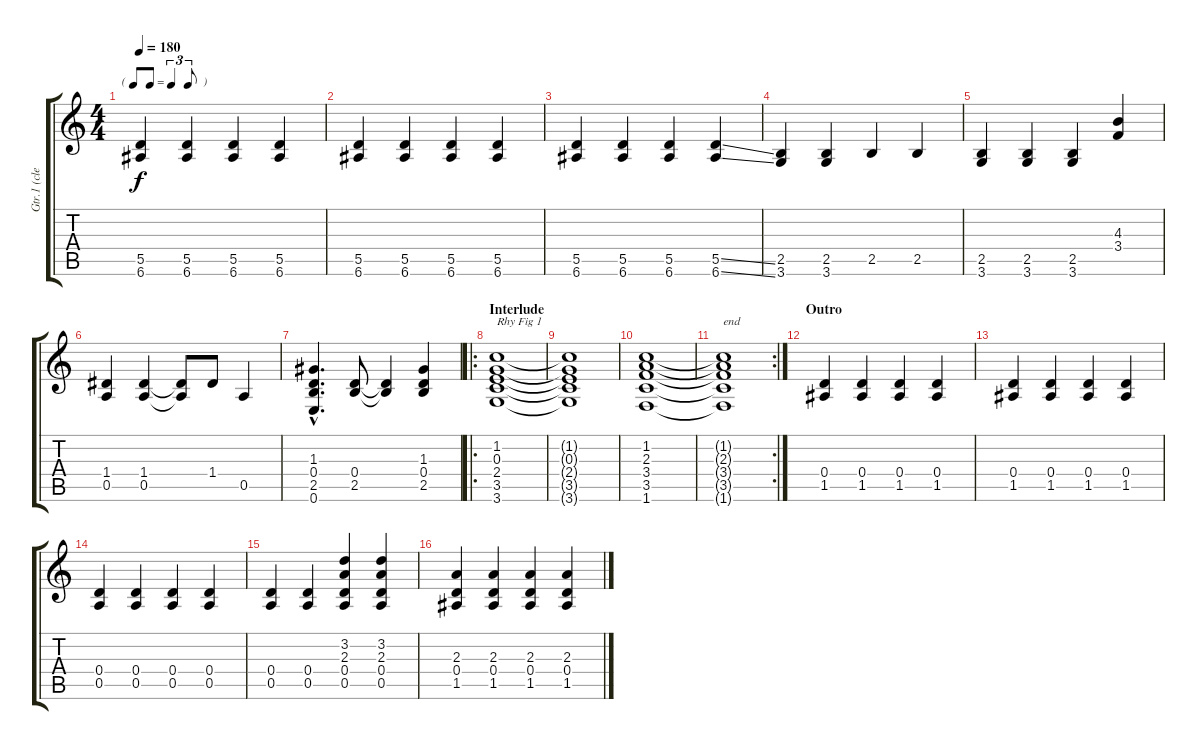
\track ("Gtr.1 (clean)" "Gtr.1 (cle") {instrument electricguitarjazz}
\staff {score tabs}
\tuning (E4 B3 G3 D3 A2 E2) {hide}
\ts (4 4)
\tf triplet8th
\tempo 180
\clef g2
\ks c
(5.5 6.6).4{dy f} (5.5 6.6).4 (5.5 6.6).4 (5.5 6.6).4 |
(5.5 6.6).4 (5.5 6.6).4 (5.5 6.6).4 (5.5 6.6).4 |
(5.5 6.6).4 (5.5 6.6).4 (5.5 6.6).4 (5.5{ss} 6.6{ss}).4 |
(2.5 3.6).4 (2.5 3.6).4 2.5.4 2.5.4 |
(2.5 3.6).4 (2.5 3.6).4 (2.5 3.6).4 (4.3 3.4).4 |
(1.4 0.5).4{instrument electricguitarjazz} (1.4 0.5).4 (1.4{t} 0.5{t}).8 1.4.8 0.5.4 |
(1.3{hac} 0.4{hac} 2.5{hac} 0.6{hac}).4{d} (0.4 2.5).8 (0.4{t} 2.5{t}).4 (1.3 0.4 2.5).4 |
\ro
\section ("" "Interlude")
(1.2 0.3 2.4 3.5 3.6).1{txt "Rhy Fig 1"} |
(1.2{t} 0.3{t} 2.4{t} 3.5{t} 3.6{t}).1 |
(1.2 2.3 3.4 3.5 1.6).1 |
\rc 2
(1.2{t} 2.3{t} 3.4{t} 3.5{t} 1.6{t}).1{txt "end"} |
\section ("" "Outro")
(0.4 1.5).4 (0.4 1.5).4{instrument electricguitarmuted} (0.4 1.5).4 (0.4 1.5).4 |
(0.4 1.5).4 (0.4 1.5).4 (0.4 1.5).4 (0.4 1.5).4 |
(0.4 0.5).4 (0.4 0.5).4 (0.4 0.5).4 (0.4 0.5).4 |
(0.4 0.5).4 (0.4 0.5).4 (3.2 2.3 0.4 0.5).4 (3.2 2.3 0.4 0.5).4 |
(2.3 0.4 1.5).4{instrument electricguitarjazz} (2.3 0.4 1.5).4 (2.3 0.4 1.5).4 (2.3 0.4 1.5).4
